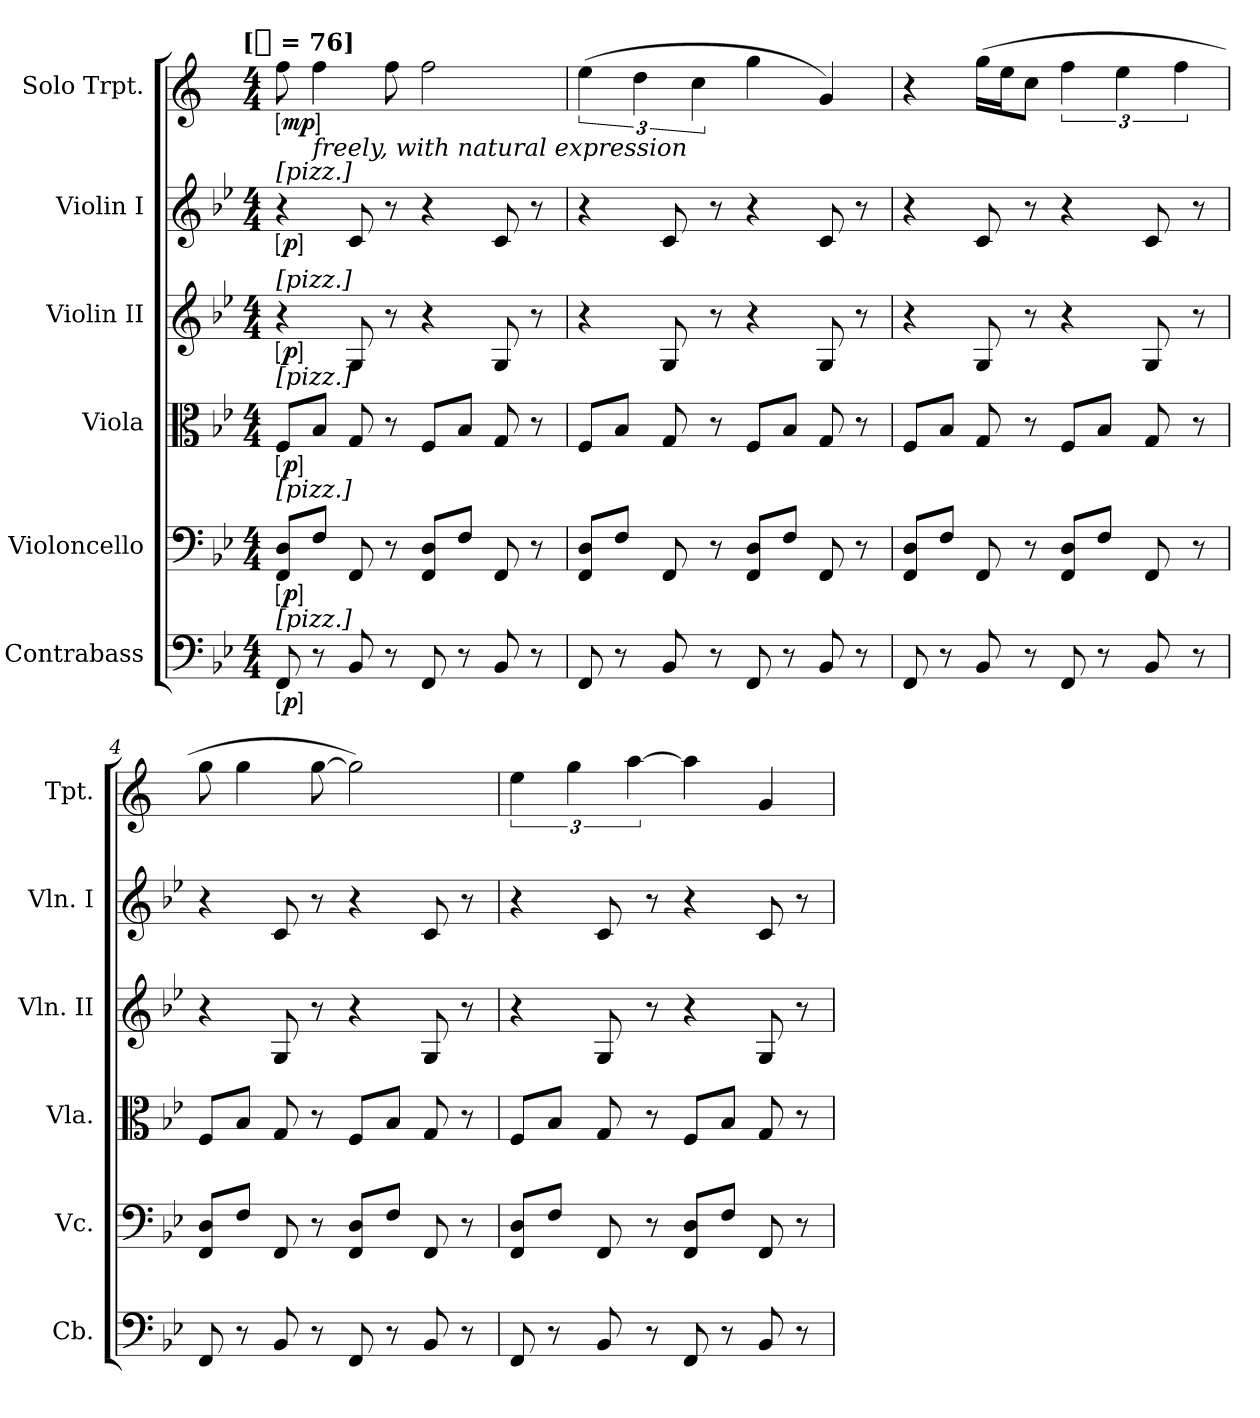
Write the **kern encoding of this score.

**kern	**dynam	**kern	**dynam	**kern	**dynam	**kern	**dynam	**kern	**dynam	**kern	**dynam
*part6	*part6	*part5	*part5	*part4	*part4	*part3	*part3	*part2	*part2	*part1	*part1
*staff6	*staff6	*staff5	*staff5	*staff4	*staff4	*staff3	*staff3	*staff2	*staff2	*staff1	*staff1
*I"Contrabass	*	*I"Violoncello	*	*I"Viola	*	*I"Violin II	*	*I"Violin I	*	*I"Solo Trpt.	*
*I'Cb.	*	*I'Vc.	*	*I'Vla.	*	*I'Vln. II	*	*I'Vln. I	*	*I'Tpt.	*
*clefF4	*	*clefF4	*	*clefC3	*	*clefG2	*	*clefG2	*	*clefG2	*
*ITrd7c12	*	*	*	*	*	*	*	*	*	*ITrd1c2	*
*k[b-e-]	*	*k[b-e-]	*	*k[b-e-]	*	*k[b-e-]	*	*k[b-e-]	*	*k[b-e-]	*
*B-:	*	*B-:	*	*B-:	*	*B-:	*	*B-:	*	*B-:	*
!!LO:TX:omd:t=[[quarter] = 76]
*M4/4	*	*M4/4	*	*M4/4	*	*M4/4	*	*M4/4	*	*M4/4	*
*MM76	*	*MM76	*	*MM76	*	*MM76	*	*MM76	*	*MM76	*
=1	=1	=1	=1	=1	=1	=1	=1	=1	=1	=1	=1
!	!	!	!	!	!	!	!	!LO:TX:a:t=[pizz.]	!	!	!
!	!	!	!	!	!	!LO:TX:a:t=[pizz.]	!	!	!	!	!
!	!	!	!	!LO:TX:a:t=[pizz.]	!	!	!	!	!	!	!
!	!	!LO:TX:a:t=[pizz.]	!	!	!	!	!	!	!	!	!
!LO:TX:a:t=[pizz.]	!	!	!	!	!	!	!	!	!	!	!
!	!LO:DY:ed=brack	!	!LO:DY:ed=brack	!	!LO:DY:ed=brack	!	!LO:DY:ed=brack	!	!LO:DY:ed=brack	!	!LO:DY:ed=brack
8FFF	p	8FF 8DL	p	8FL	p	4r	p	4r	p	8ee-	mp
!	!	!	!	!	!	!	!	!	!	!LO:TX:b:i:t=freely, with natural expression	!
8r	.	8FJ	.	8B-J	.	.	.	.	.	4ee-	.
8BBB-	.	8FF	.	8G	.	8G	.	8c	.	.	.
8r	.	8r	.	8r	.	8r	.	8r	.	8ee-	.
8FFF	.	8FF 8DL	.	8FL	.	4r	.	4r	.	2ee-i	.
8r	.	8FJ	.	8B-J	.	.	.	.	.	.	.
8BBB-	.	8FF	.	8G	.	8G	.	8c	.	.	.
8r	.	8r	.	8r	.	8r	.	8r	.	.	.
=2	=2	=2	=2	=2	=2	=2	=2	=2	=2	=2	=2
8FFF	.	8FF 8DL	.	8FL	.	4r	.	4r	.	(6dd	.
8r	.	8FJ	.	8B-J	.	.	.	.	.	.	.
.	.	.	.	.	.	.	.	.	.	6cc	.
8BBB-	.	8FF	.	8G	.	8G	.	8c	.	.	.
.	.	.	.	.	.	.	.	.	.	6b-	.
8r	.	8r	.	8r	.	8r	.	8r	.	.	.
8FFF	.	8FF 8DL	.	8FL	.	4r	.	4r	.	4ff	.
8r	.	8FJ	.	8B-J	.	.	.	.	.	.	.
8BBB-	.	8FF	.	8G	.	8G	.	8c	.	4f)	.
8r	.	8r	.	8r	.	8r	.	8r	.	.	.
=3	=3	=3	=3	=3	=3	=3	=3	=3	=3	=3	=3
8FFF	.	8FF 8DL	.	8FL	.	4r	.	4r	.	4r	.
8r	.	8FJ	.	8B-J	.	.	.	.	.	.	.
8BBB-	.	8FF	.	8G	.	8G	.	8c	.	(16ffLL	.
.	.	.	.	.	.	.	.	.	.	16ddJ	.
8r	.	8r	.	8r	.	8r	.	8r	.	8b-J	.
8FFF	.	8FF 8DL	.	8FL	.	4r	.	4r	.	6ee-	.
8r	.	8FJ	.	8B-J	.	.	.	.	.	.	.
.	.	.	.	.	.	.	.	.	.	6dd	.
8BBB-	.	8FF	.	8G	.	8G	.	8c	.	.	.
.	.	.	.	.	.	.	.	.	.	6ee-	.
8r	.	8r	.	8r	.	8r	.	8r	.	.	.
=4	=4	=4	=4	=4	=4	=4	=4	=4	=4	=4	=4
8FFF	.	8FF 8DL	.	8FL	.	4r	.	4r	.	8ff	.
8r	.	8FJ	.	8B-J	.	.	.	.	.	4ff	.
8BBB-	.	8FF	.	8G	.	8G	.	8c	.	.	.
8r	.	8r	.	8r	.	8r	.	8r	.	[8ff	.
8FFF	.	8FF 8DL	.	8FL	.	4r	.	4r	.	2ff])	.
8r	.	8FJ	.	8B-J	.	.	.	.	.	.	.
8BBB-	.	8FF	.	8G	.	8G	.	8c	.	.	.
8r	.	8r	.	8r	.	8r	.	8r	.	.	.
=5	=5	=5	=5	=5	=5	=5	=5	=5	=5	=5	=5
8FFF	.	8FF 8DL	.	8FL	.	4r	.	4r	.	6ddj	.
8r	.	8FJ	.	8B-J	.	.	.	.	.	.	.
.	.	.	.	.	.	.	.	.	.	6ff	.
8BBB-	.	8FF	.	8G	.	8G	.	8c	.	.	.
.	.	.	.	.	.	.	.	.	.	[6gg	.
8r	.	8r	.	8r	.	8r	.	8r	.	.	.
8FFF	.	8FF 8DL	.	8FL	.	4r	.	4r	.	4gg]	.
8r	.	8FJ	.	8B-J	.	.	.	.	.	.	.
8BBB-	.	8FF	.	8G	.	8G	.	8c	.	4f	.
8r	.	8r	.	8r	.	8r	.	8r	.	.	.
=	=	=	=	=	=	=	=	=	=	=	=
*-	*-	*-	*-	*-	*-	*-	*-	*-	*-	*-	*-
